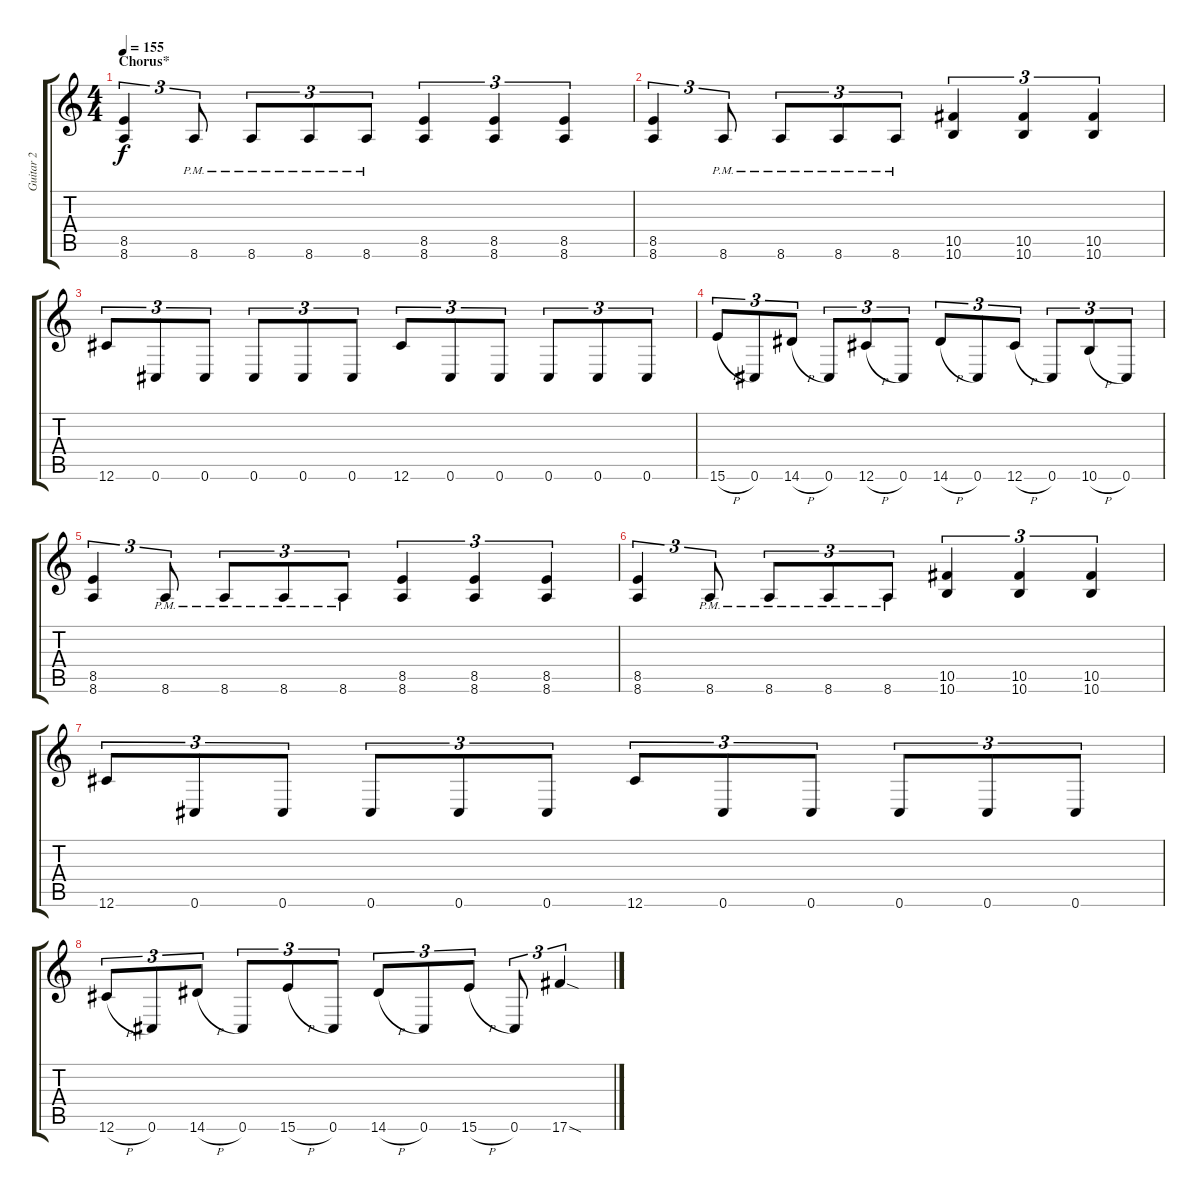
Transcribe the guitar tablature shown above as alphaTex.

\track ("Guitar 2" "Guitar 2") {instrument overdrivenguitar}
\staff {score tabs}
\tuning (Eb4 Bb3 Gb3 Db3 Ab2 Db2) {hide}
\ts (4 4)
\section ("" "Chorus*")
\tempo 155
\clef g2
\ks c
(8.5 8.6).4{tu (3 2) dy f} 8.6{pm}.8{tu (3 2)} 8.6{pm}.8{tu (3 2)} 8.6{pm}.8{tu (3 2)} 8.6{pm}.8{tu (3 2)} (8.5 8.6).4{tu (3 2)} (8.5 8.6).4{tu (3 2)} (8.5 8.6).4{tu (3 2)} |
(8.5 8.6).4{tu (3 2)} 8.6{pm}.8{tu (3 2)} 8.6{pm}.8{tu (3 2)} 8.6{pm}.8{tu (3 2)} 8.6{pm}.8{tu (3 2)} (10.5 10.6).4{tu (3 2)} (10.5 10.6).4{tu (3 2)} (10.5 10.6).4{tu (3 2)} |
12.6.8{tu (3 2)} 0.6.8{tu (3 2)} 0.6.8{tu (3 2)} 0.6.8{tu (3 2)} 0.6.8{tu (3 2)} 0.6.8{tu (3 2)} 12.6.8{tu (3 2)} 0.6.8{tu (3 2)} 0.6.8{tu (3 2)} 0.6.8{tu (3 2)} 0.6.8{tu (3 2)} 0.6.8{tu (3 2)} |
15.6{h}.8{tu (3 2)} 0.6.8{tu (3 2)} 14.6{h}.8{tu (3 2)} 0.6.8{tu (3 2)} 12.6{h}.8{tu (3 2)} 0.6.8{tu (3 2)} 14.6{h}.8{tu (3 2)} 0.6.8{tu (3 2)} 12.6{h}.8{tu (3 2)} 0.6.8{tu (3 2)} 10.6{h}.8{tu (3 2)} 0.6.8{tu (3 2)} |
(8.5 8.6).4{tu (3 2)} 8.6{pm}.8{tu (3 2)} 8.6{pm}.8{tu (3 2)} 8.6{pm}.8{tu (3 2)} 8.6{pm}.8{tu (3 2)} (8.5 8.6).4{tu (3 2)} (8.5 8.6).4{tu (3 2)} (8.5 8.6).4{tu (3 2)} |
(8.5 8.6).4{tu (3 2)} 8.6{pm}.8{tu (3 2)} 8.6{pm}.8{tu (3 2)} 8.6{pm}.8{tu (3 2)} 8.6{pm}.8{tu (3 2)} (10.5 10.6).4{tu (3 2)} (10.5 10.6).4{tu (3 2)} (10.5 10.6).4{tu (3 2)} |
12.6.8{tu (3 2)} 0.6.8{tu (3 2)} 0.6.8{tu (3 2)} 0.6.8{tu (3 2)} 0.6.8{tu (3 2)} 0.6.8{tu (3 2)} 12.6.8{tu (3 2)} 0.6.8{tu (3 2)} 0.6.8{tu (3 2)} 0.6.8{tu (3 2)} 0.6.8{tu (3 2)} 0.6.8{tu (3 2)} |
12.6{h}.8{tu (3 2)} 0.6.8{tu (3 2)} 14.6{h}.8{tu (3 2)} 0.6.8{tu (3 2)} 15.6{h}.8{tu (3 2)} 0.6.8{tu (3 2)} 14.6{h}.8{tu (3 2)} 0.6.8{tu (3 2)} 15.6{h}.8{tu (3 2)} 0.6.8{tu (3 2)} 17.6{sod}.4{tu (3 2)}
